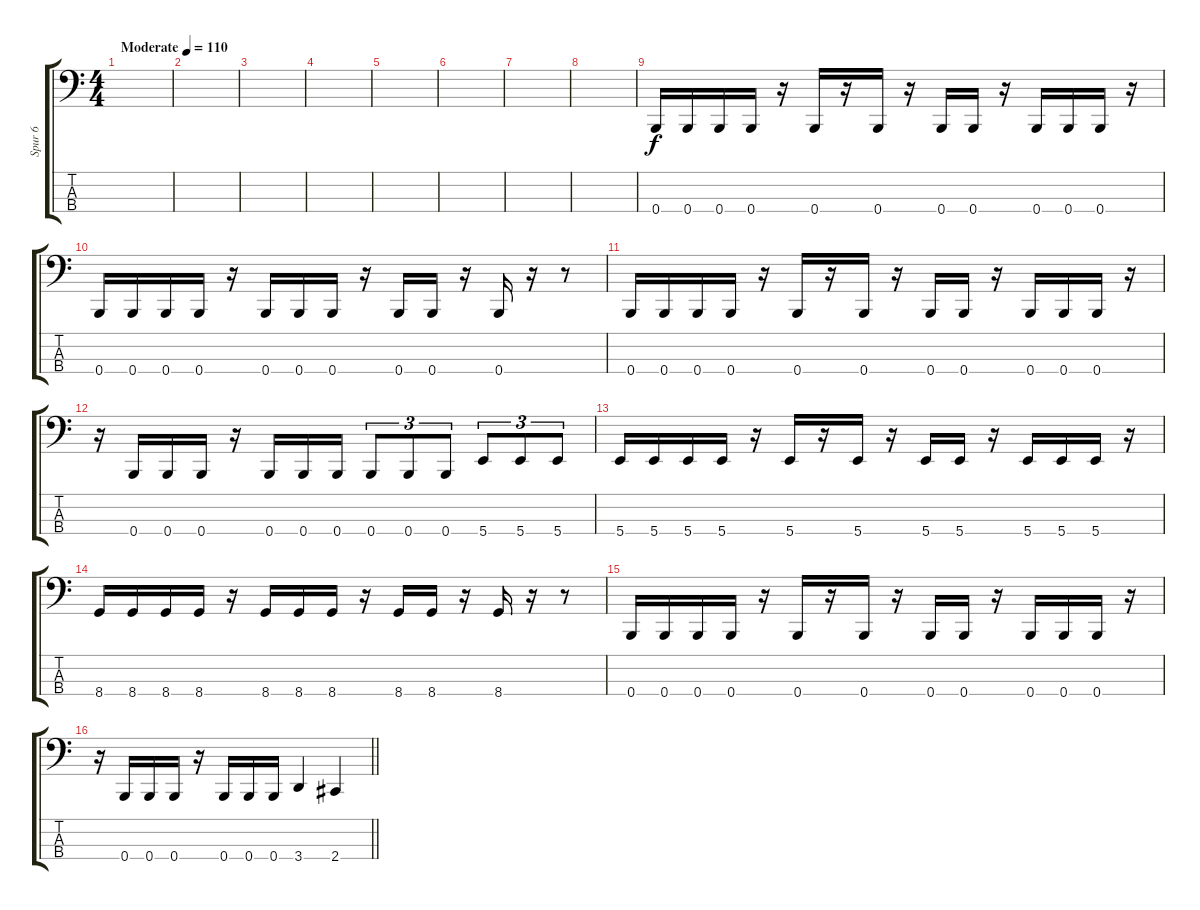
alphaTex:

\track ("Spur 6" "Spur 6") {instrument electricbasspick}
\staff {score tabs}
\tuning (E2 B1 Gb1 B0) {hide}
\ts (4 4)
\tempo (110 "Moderate")
\clef f4
\ks c
|
|
|
|
|
|
|
|
0.4.16 0.4.16 0.4.16 0.4.16 r.16 0.4.16 r.16 0.4.16 r.16 0.4.16 0.4.16 r.16 0.4.16 0.4.16 0.4.16 r.16 |
0.4.16 0.4.16 0.4.16 0.4.16 r.16 0.4.16 0.4.16 0.4.16 r.16 0.4.16 0.4.16 r.16 0.4.16 r.16 r.8 |
0.4.16 0.4.16 0.4.16 0.4.16 r.16 0.4.16 r.16 0.4.16 r.16 0.4.16 0.4.16 r.16 0.4.16 0.4.16 0.4.16 r.16 |
r.16 0.4.16 0.4.16 0.4.16 r.16 0.4.16 0.4.16 0.4.16 0.4.8{tu (3 2)} 0.4.8{tu (3 2)} 0.4.8{tu (3 2)} 5.4.8{tu (3 2)} 5.4.8{tu (3 2)} 5.4.8{tu (3 2)} |
5.4.16 5.4.16 5.4.16 5.4.16 r.16 5.4.16 r.16 5.4.16 r.16 5.4.16 5.4.16 r.16 5.4.16 5.4.16 5.4.16 r.16 |
8.4.16 8.4.16 8.4.16 8.4.16 r.16 8.4.16 8.4.16 8.4.16 r.16 8.4.16 8.4.16 r.16 8.4.16 r.16 r.8 |
0.4.16 0.4.16 0.4.16 0.4.16 r.16 0.4.16 r.16 0.4.16 r.16 0.4.16 0.4.16 r.16 0.4.16 0.4.16 0.4.16 r.16 |
\barLineRight lightlight
r.16 0.4.16 0.4.16 0.4.16 r.16 0.4.16 0.4.16 0.4.16 3.4.4 2.4.4
